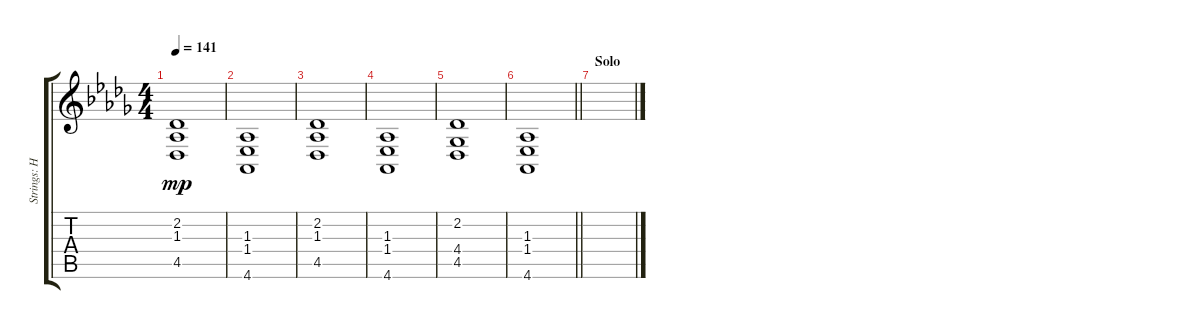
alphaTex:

\track ("Strings: Holly" "Strings: H") {instrument stringensemble1}
\staff {score tabs}
\tuning (E4 B3 G3 D3 A2 E2) {hide}
\ts (4 4)
\tempo 141
\clef g2
\ks db
(2.2 1.3 4.5).1{dy mp} |
(1.3 1.4 4.6).1 |
(2.2 1.3 4.5).1 |
(1.3 1.4 4.6).1 |
(2.2 4.4 4.5).1 |
\barLineRight lightlight
(1.3 1.4 4.6).1 |
\section ("" "Solo")
